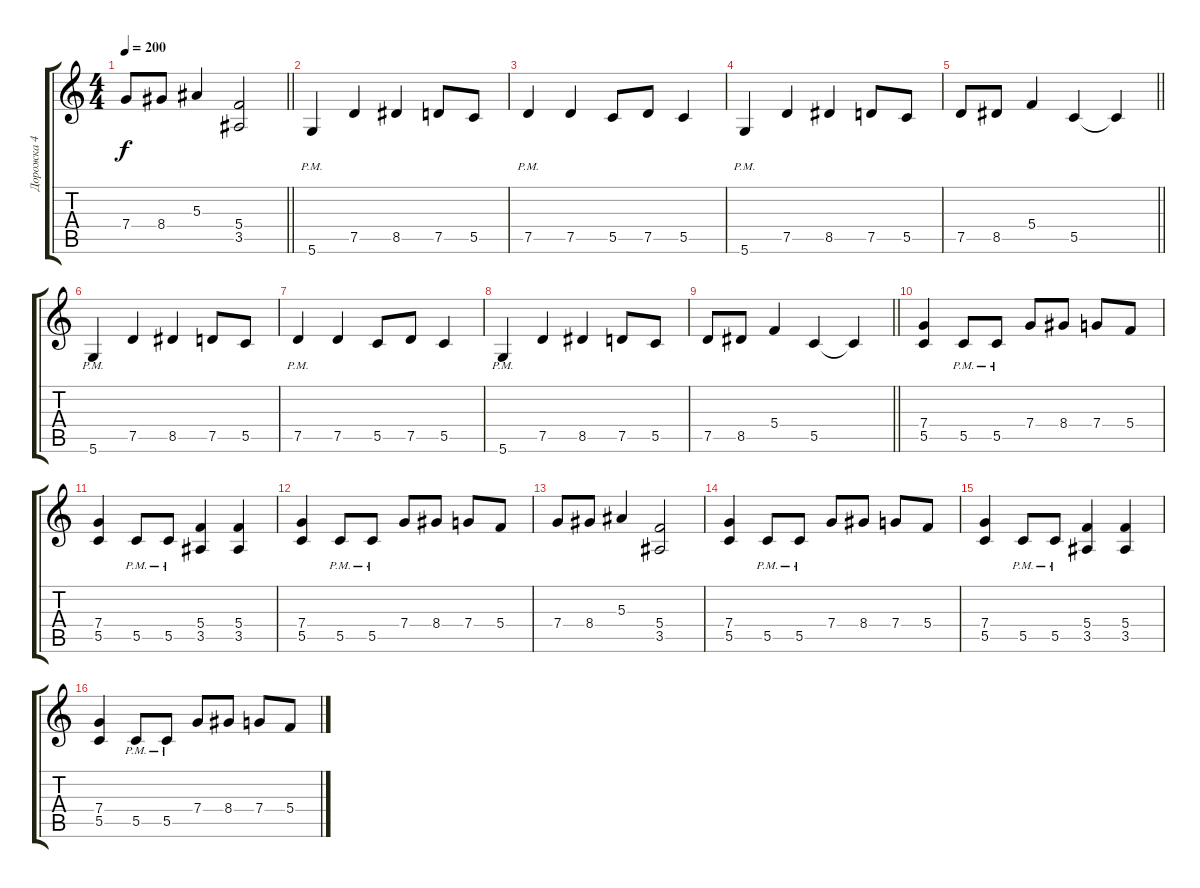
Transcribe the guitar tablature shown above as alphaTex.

\track ("Дорожка 4" "Дорожка 4") {instrument distortionguitar}
\staff {score tabs}
\tuning (D4 A3 F3 C3 G2 D2) {hide}
\ts (4 4)
\tempo 200
\clef g2
\barLineRight lightlight
\ks c
7.4.8{dy f} 8.4.8 5.3.4 (5.4 3.5).2 |
\section ("" "")
5.6{pm}.4 7.5.4 8.5.4 7.5.8 5.5.8 |
7.5{pm}.4 7.5.4 5.5.8 7.5.8 5.5.4 |
5.6{pm}.4 7.5.4 8.5.4 7.5.8 5.5.8 |
\barLineRight lightlight
7.5.8 8.5.8 5.4.4 5.5.4 5.5{t}.4 |
5.6{pm}.4 7.5.4 8.5.4 7.5.8 5.5.8 |
7.5{pm}.4 7.5.4 5.5.8 7.5.8 5.5.4 |
5.6{pm}.4 7.5.4 8.5.4 7.5.8 5.5.8 |
\barLineRight lightlight
7.5.8 8.5.8 5.4.4 5.5.4 5.5{t}.4 |
\section ("" "")
(7.4 5.5).4 5.5{pm}.8 5.5{pm}.8 7.4.8 8.4.8 7.4.8 5.4.8 |
(7.4 5.5).4 5.5{pm}.8 5.5{pm}.8 (5.4 3.5).4 (5.4 3.5).4 |
(7.4 5.5).4 5.5{pm}.8 5.5{pm}.8 7.4.8 8.4.8 7.4.8 5.4.8 |
7.4.8 8.4.8 5.3.4 (5.4 3.5).2 |
(7.4 5.5).4 5.5{pm}.8 5.5{pm}.8 7.4.8 8.4.8 7.4.8 5.4.8 |
(7.4 5.5).4 5.5{pm}.8 5.5{pm}.8 (5.4 3.5).4 (5.4 3.5).4 |
(7.4 5.5).4 5.5{pm}.8 5.5{pm}.8 7.4.8 8.4.8 7.4.8 5.4.8
